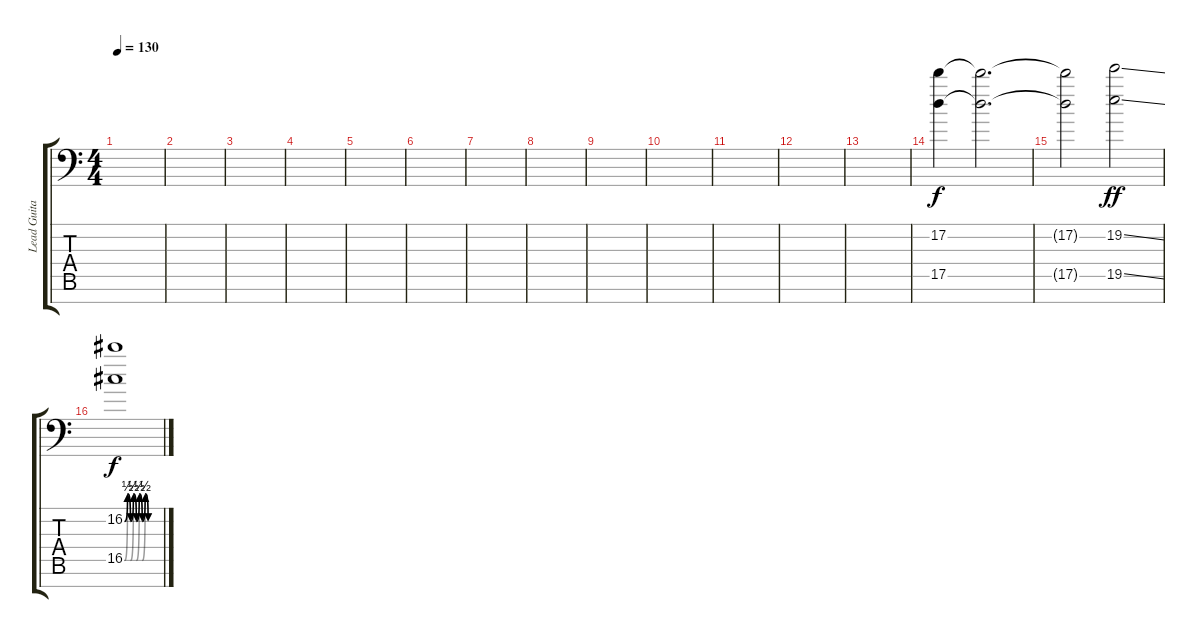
\track ("Lead Guitar #2" "Lead Guita") {instrument distortionguitar}
\staff {score tabs}
\tuning (D4 A3 E3 D3 A2 E2 A1) {hide}
\ts (4 4)
\tempo 130
\clef f4
\ks c
|
|
|
|
|
|
|
|
|
|
|
|
|
(17.2 17.5).4{volume 4 instrument distortionguitar} (17.2{t} 17.5{t}).2{d volume 12} |
(17.2{t} 17.5{t}).2 (19.2{ss} 19.5{ss}).2{dy ff} |
(16.2{be (custom 0 0 5 2 10 0 15 2 20 0 25 2 30 0 35 2 40 0 60 0)} 16.5{be (custom 0 0 5 2 10 0 15 2 20 0 25 2 30 0 35 2 40 0 60 0)}).1{dy f}
